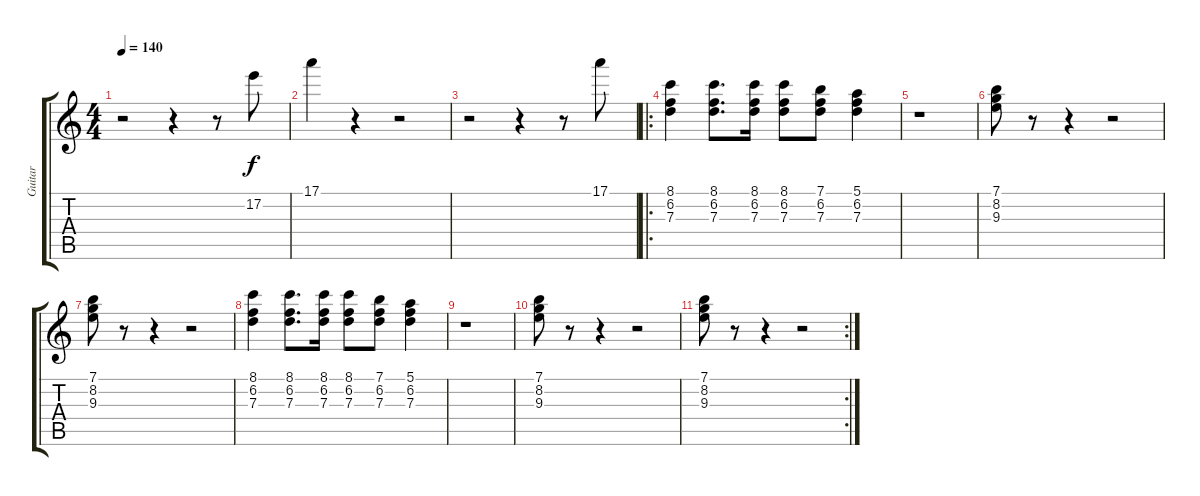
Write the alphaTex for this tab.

\track ("Guitar" "Guitar") {instrument distortionguitar}
\staff {score tabs}
\tuning (E4 B3 G3 D3 A2 E2) {hide}
\ts (4 4)
\tempo 140
\clef g2
\ks c
r.2{dy f} r.4 r.8 17.2.8 |
17.1.4 r.4 r.2 |
r.2 r.4 r.8 17.1.8 |
\ro
(8.1 6.2 7.3).4 (8.1 6.2 7.3).8{d} (8.1 6.2 7.3).16 (8.1 6.2 7.3).8 (7.1 6.2 7.3).8 (5.1 6.2 7.3).4 |
r.1 |
(7.1 8.2 9.3).8 r.8 r.4 r.2 |
(7.1 8.2 9.3).8 r.8 r.4 r.2 |
(8.1 6.2 7.3).4 (8.1 6.2 7.3).8{d} (8.1 6.2 7.3).16 (8.1 6.2 7.3).8 (7.1 6.2 7.3).8 (5.1 6.2 7.3).4 |
r.1 |
(7.1 8.2 9.3).8 r.8 r.4 r.2 |
\rc 2
(7.1 8.2 9.3).8 r.8 r.4 r.2
